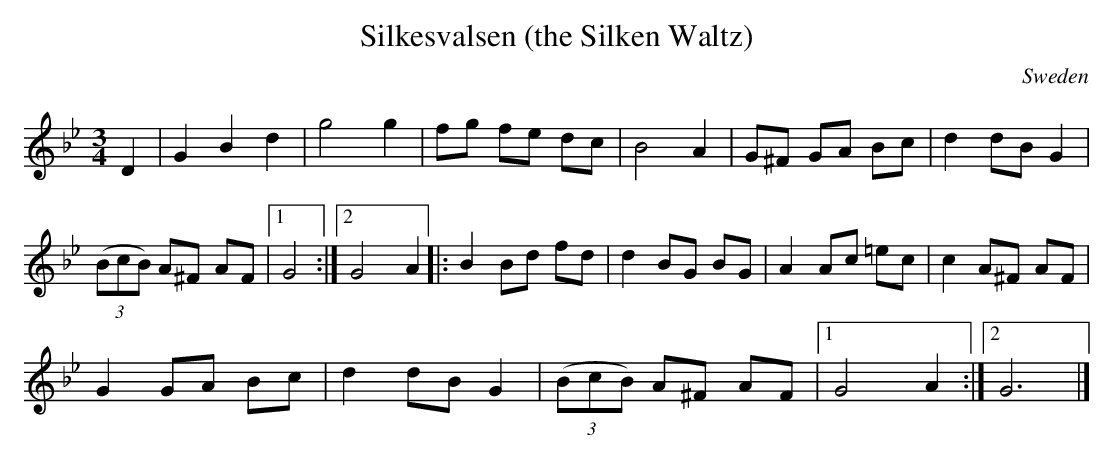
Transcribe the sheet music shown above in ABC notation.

X:1
T:Silkesvalsen (the Silken Waltz)
L:1/8
M:3/4
O:Sweden
K:G minor
D2|G2B2d2|g4g2|fg fe dc|B4A2|G^F GA Bc|d2 dB G2|
((3BcB) A^F AF|1 G4:|2 G4A2|: \
B2 Bd fd|d2 BG BG|A2 Ac =ec|c2 A^F AF|
G2 GA Bc|d2 dB G2|((3BcB) A^F AF|1 G4A2:|2 G6|]
